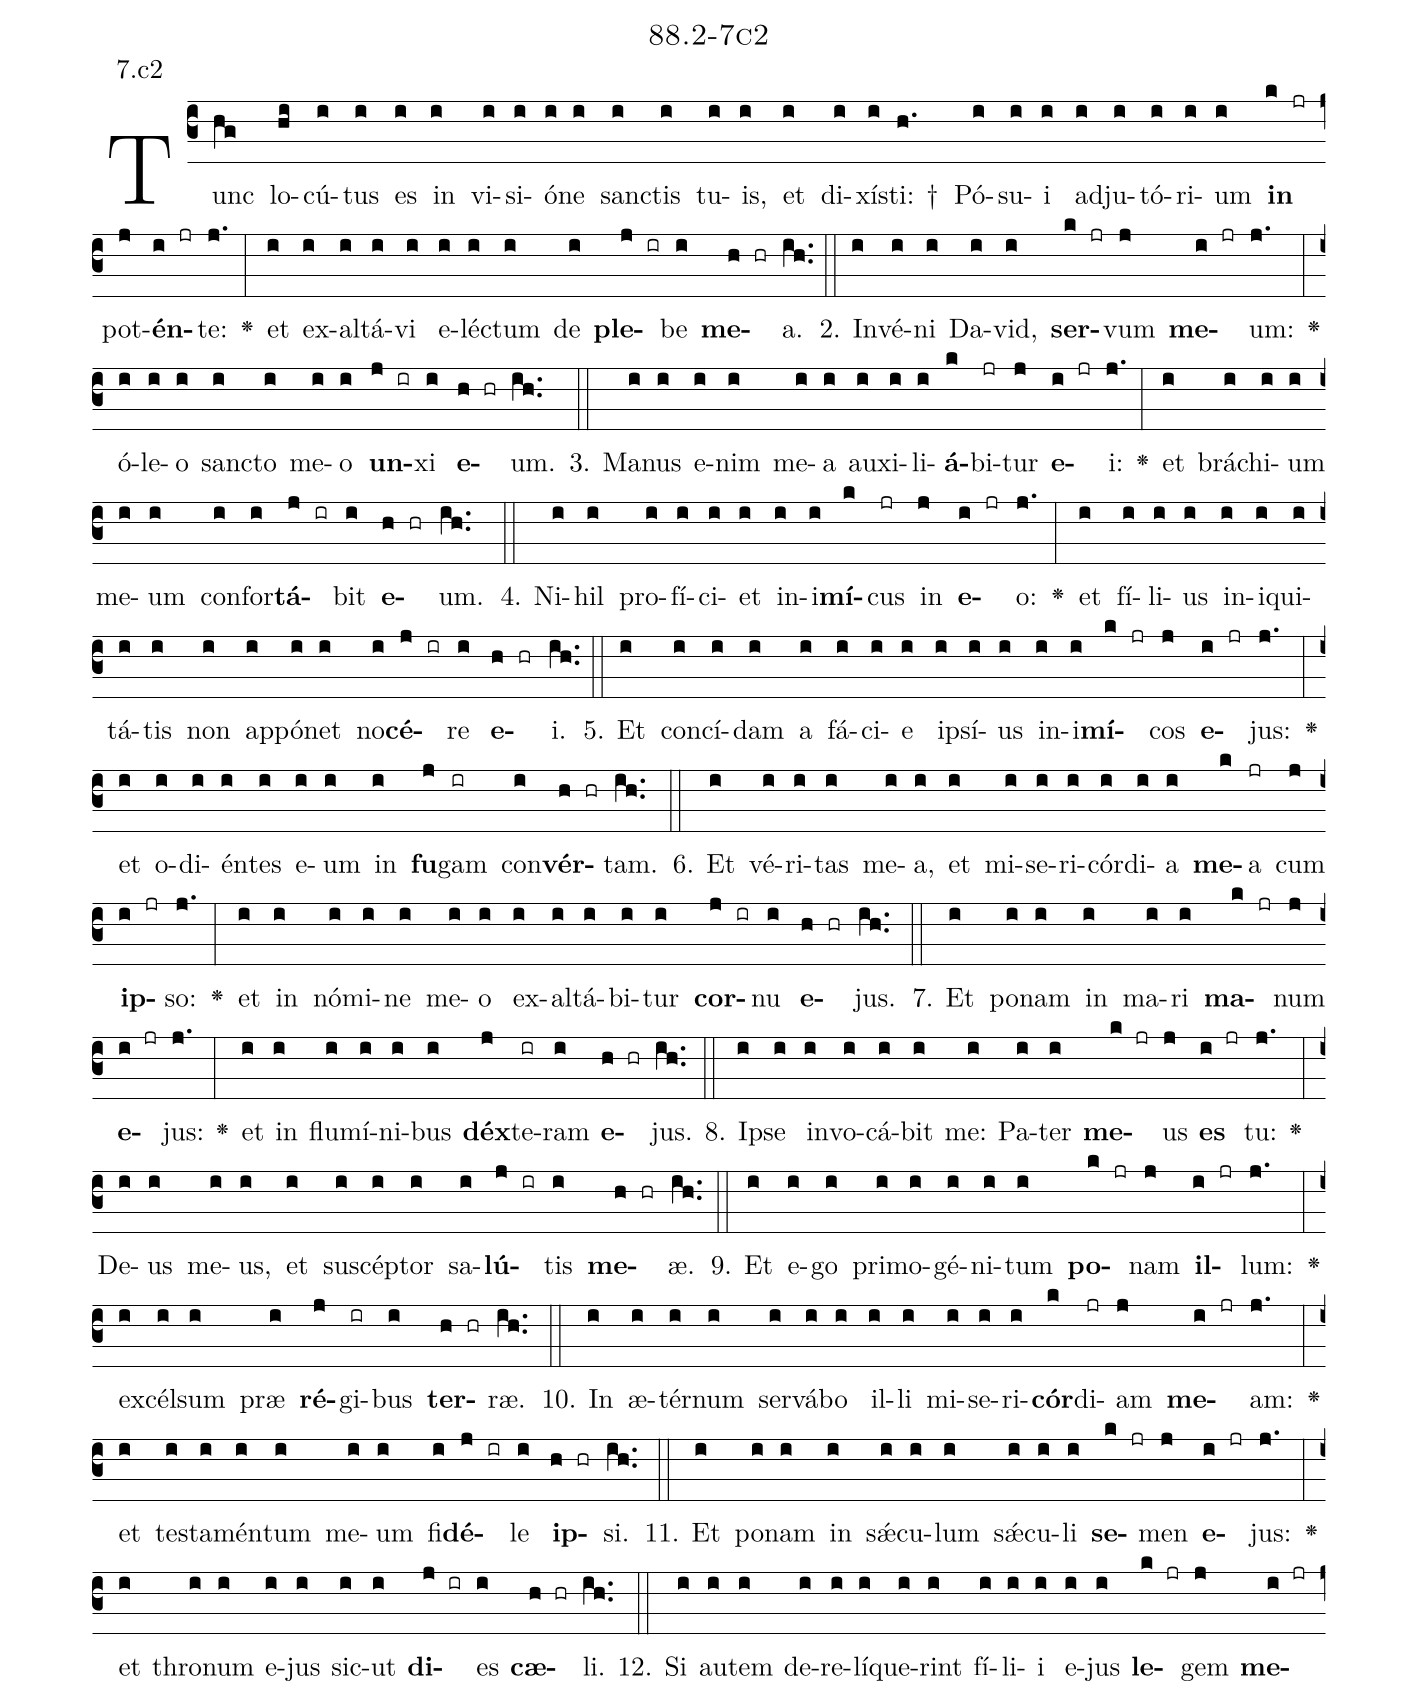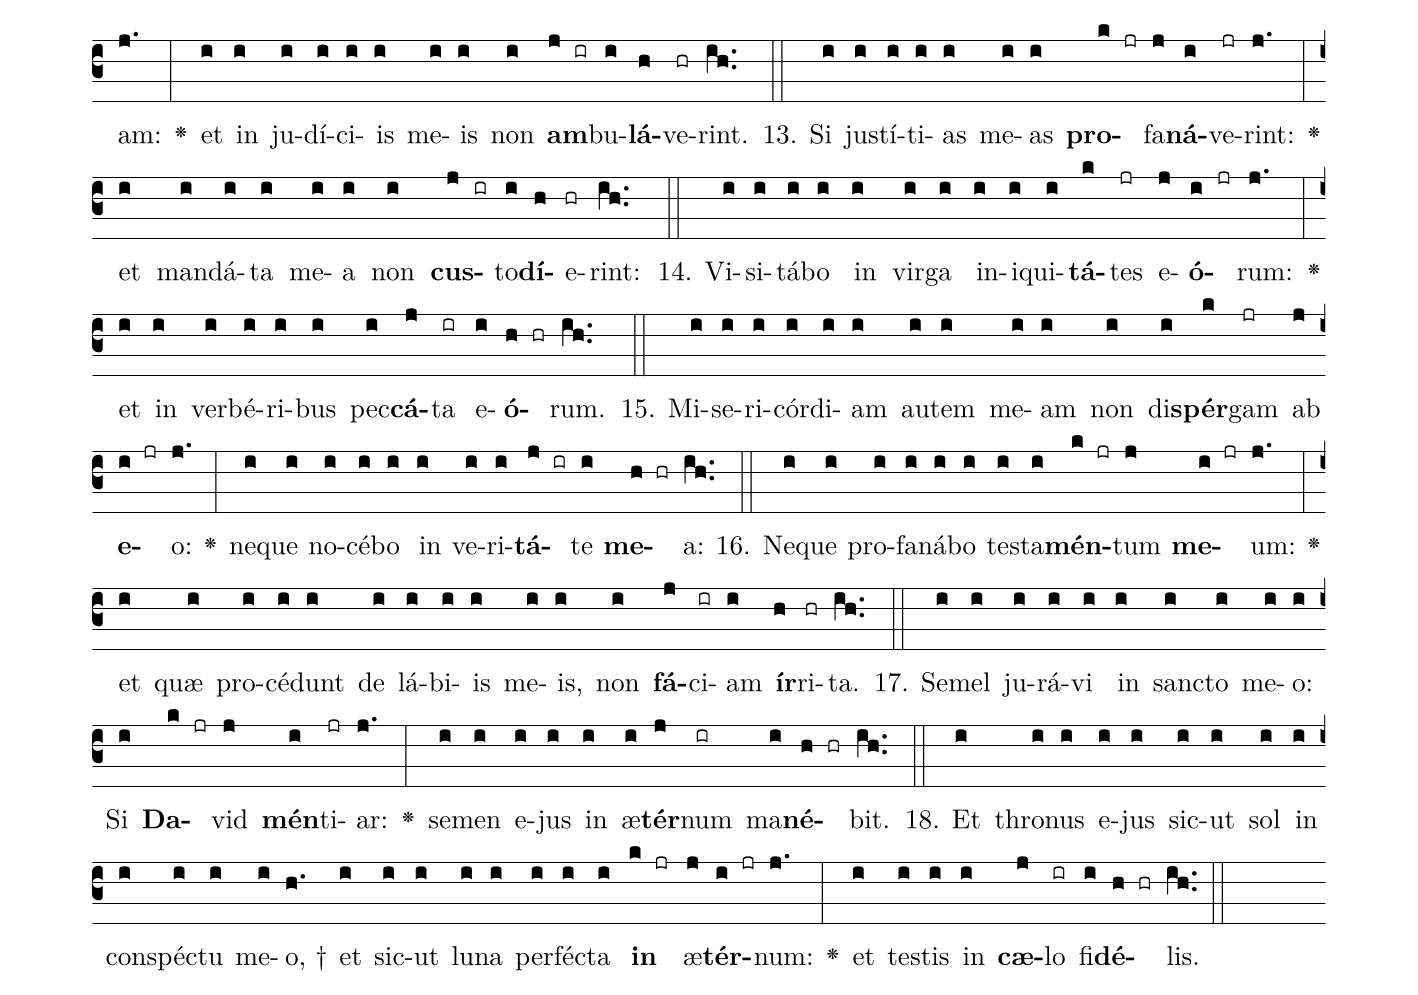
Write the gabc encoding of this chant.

name: 88.2-7c2;
annotation: 7.c2;
%%
(c3)Tunc(hg) lo(hi)cú(i)tus(i) es(i) in(i) vi(i)si(i)ó(i)ne(i) sanc(i)tis(i) tu(i)is,(i) et(i) di(i)xís(i)ti: †(h.) Pó(i)su(i)i(i) ad(i)ju(i)tó(i)ri(i)um(i) <b>in</b>(k jr) pot(j)<b>én</b>(i jr)te:(j.) <v>\greheightstar</v>(:) et(i) ex(i)al(i)tá(i)vi(i) e(i)léc(i)tum(i) de(i) <b>ple</b>(j ir)be(i) <b>me</b>(h hr)a.(ih..) (::)
2. In(i)vé(i)ni(i) Da(i)vid,(i) <b>ser</b>(k jr)vum(j) <b>me</b>(i jr)um:(j.) <v>\greheightstar</v>(:) ó(i)le(i)o(i) sanc(i)to(i) me(i)o(i) <b>un</b>(j ir)xi(i) <b>e</b>(h hr)um.(ih..) (::)
3. Ma(i)nus(i) e(i)nim(i) me(i)a(i) au(i)xi(i)li(i)<b>á</b>(k)bi(jr)tur(j) <b>e</b>(i jr)i:(j.) <v>\greheightstar</v>(:) et(i) brá(i)chi(i)um(i) me(i)um(i) con(i)for(i)<b>tá</b>(j ir)bit(i) <b>e</b>(h hr)um.(ih..) (::)
4. Ni(i)hil(i) pro(i)fí(i)ci(i)et(i) in(i)i(i)<b>mí</b>(k)cus(jr) in(j) <b>e</b>(i jr)o:(j.) <v>\greheightstar</v>(:) et(i) fí(i)li(i)us(i) in(i)i(i)qui(i)tá(i)tis(i) non(i) ap(i)pó(i)net(i) no(i)<b>cé</b>(j ir)re(i) <b>e</b>(h hr)i.(ih..) (::)
5. Et(i) con(i)cí(i)dam(i) a(i) fá(i)ci(i)e(i) ip(i)sí(i)us(i) in(i)i(i)<b>mí</b>(k jr)cos(j) <b>e</b>(i jr)jus:(j.) <v>\greheightstar</v>(:) et(i) o(i)di(i)én(i)tes(i) e(i)um(i) in(i) <b>fu</b>(j)gam(ir) con(i)<b>vér</b>(h hr)tam.(ih..) (::)
6. Et(i) vé(i)ri(i)tas(i) me(i)a,(i) et(i) mi(i)se(i)ri(i)cór(i)di(i)a(i) <b>me</b>(k)a(jr) cum(j) <b>ip</b>(i jr)so:(j.) <v>\greheightstar</v>(:) et(i) in(i) nó(i)mi(i)ne(i) me(i)o(i) ex(i)al(i)tá(i)bi(i)tur(i) <b>cor</b>(j ir)nu(i) <b>e</b>(h hr)jus.(ih..) (::)
7. Et(i) po(i)nam(i) in(i) ma(i)ri(i) <b>ma</b>(k jr)num(j) <b>e</b>(i jr)jus:(j.) <v>\greheightstar</v>(:) et(i) in(i) flu(i)mí(i)ni(i)bus(i) <b>déx</b>(j)te(ir)ram(i) <b>e</b>(h hr)jus.(ih..) (::)
8. Ip(i)se(i) in(i)vo(i)cá(i)bit(i) me:(i) Pa(i)ter(i) <b>me</b>(k jr)us(j) <b>es</b>(i jr) tu:(j.) <v>\greheightstar</v>(:) De(i)us(i) me(i)us,(i) et(i) su(i)scép(i)tor(i) sa(i)<b>lú</b>(j ir)tis(i) <b>me</b>(h hr)æ.(ih..) (::)
9. Et(i) e(i)go(i) pri(i)mo(i)gé(i)ni(i)tum(i) <b>po</b>(k jr)nam(j) <b>il</b>(i jr)lum:(j.) <v>\greheightstar</v>(:) ex(i)cél(i)sum(i) præ(i) <b>ré</b>(j)gi(ir)bus(i) <b>ter</b>(h hr)ræ.(ih..) (::)
10. In(i) æ(i)tér(i)num(i) ser(i)vá(i)bo(i) il(i)li(i) mi(i)se(i)ri(i)<b>cór</b>(k)di(jr)am(j) <b>me</b>(i jr)am:(j.) <v>\greheightstar</v>(:) et(i) tes(i)ta(i)mén(i)tum(i) me(i)um(i) fi(i)<b>dé</b>(j ir)le(i) <b>ip</b>(h hr)si.(ih..) (::)
11. Et(i) po(i)nam(i) in(i) sǽ(i)cu(i)lum(i) sǽ(i)cu(i)li(i) <b>se</b>(k jr)men(j) <b>e</b>(i jr)jus:(j.) <v>\greheightstar</v>(:) et(i) thro(i)num(i) e(i)jus(i) sic(i)ut(i) <b>di</b>(j ir)es(i) <b>cæ</b>(h hr)li.(ih..) (::)
12. Si(i) au(i)tem(i) de(i)re(i)lí(i)que(i)rint(i) fí(i)li(i)i(i) e(i)jus(i) <b>le</b>(k jr)gem(j) <b>me</b>(i jr)am:(j.) <v>\greheightstar</v>(:) et(i) in(i) ju(i)dí(i)ci(i)is(i) me(i)is(i) non(i) <b>am</b>(j ir)bu(i)<b>lá</b>(h)ve(hr)rint.(ih..) (::)
13. Si(i) jus(i)tí(i)ti(i)as(i) me(i)as(i) <b>pro</b>(k jr)fa(j)<b>ná</b>(i)ve(jr)rint:(j.) <v>\greheightstar</v>(:) et(i) man(i)dá(i)ta(i) me(i)a(i) non(i) <b>cus</b>(j ir)to(i)<b>dí</b>(h)e(hr)rint:(ih..) (::)
14. Vi(i)si(i)tá(i)bo(i) in(i) vir(i)ga(i) in(i)i(i)qui(i)<b>tá</b>(k)tes(jr) e(j)<b>ó</b>(i jr)rum:(j.) <v>\greheightstar</v>(:) et(i) in(i) ver(i)bé(i)ri(i)bus(i) pec(i)<b>cá</b>(j)ta(ir) e(i)<b>ó</b>(h hr)rum.(ih..) (::)
15. Mi(i)se(i)ri(i)cór(i)di(i)am(i) au(i)tem(i) me(i)am(i) non(i) di(i)<b>spér</b>(k)gam(jr) ab(j) <b>e</b>(i jr)o:(j.) <v>\greheightstar</v>(:) ne(i)que(i) no(i)cé(i)bo(i) in(i) ve(i)ri(i)<b>tá</b>(j ir)te(i) <b>me</b>(h hr)a:(ih..) (::)
16. Ne(i)que(i) pro(i)fa(i)ná(i)bo(i) tes(i)ta(i)<b>mén</b>(k jr)tum(j) <b>me</b>(i jr)um:(j.) <v>\greheightstar</v>(:) et(i) quæ(i) pro(i)cé(i)dunt(i) de(i) lá(i)bi(i)is(i) me(i)is,(i) non(i) <b>fá</b>(j)ci(ir)am(i) <b>ír</b>(h)ri(hr)ta.(ih..) (::)
17. Se(i)mel(i) ju(i)rá(i)vi(i) in(i) sanc(i)to(i) me(i)o:(i) Si(i) <b>Da</b>(k jr)vid(j) <b>mén</b>(i)ti(jr)ar:(j.) <v>\greheightstar</v>(:) se(i)men(i) e(i)jus(i) in(i) æ(i)<b>tér</b>(j)num(ir) ma(i)<b>né</b>(h hr)bit.(ih..) (::)
18. Et(i) thro(i)nus(i) e(i)jus(i) sic(i)ut(i) sol(i) in(i) con(i)spéc(i)tu(i) me(i)o, †(h.) et(i) sic(i)ut(i) lu(i)na(i) per(i)féc(i)ta(i) <b>in</b>(k jr) æ(j)<b>tér</b>(i jr)num:(j.) <v>\greheightstar</v>(:) et(i) tes(i)tis(i) in(i) <b>cæ</b>(j)lo(ir) fi(i)<b>dé</b>(h hr)lis.(ih..) (::)
